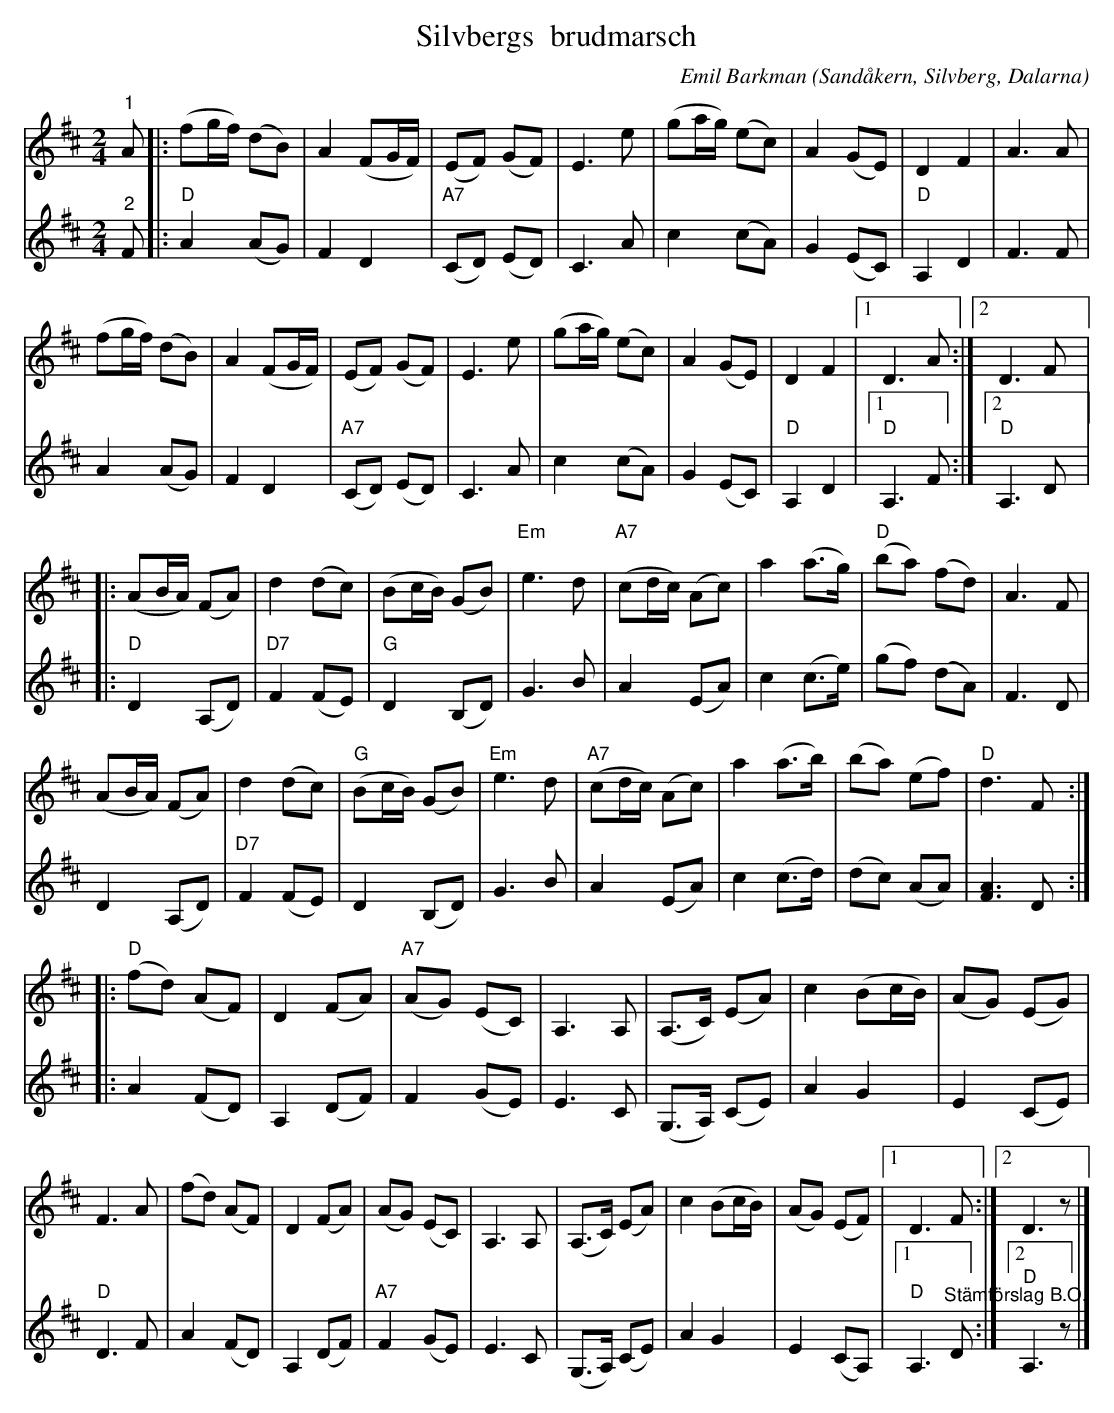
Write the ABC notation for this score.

X:1
T:Silvbergs  brudmarsch
C:Emil Barkman
O:Sandåkern, Silvberg, Dalarna
L:1/8
M:2/4
K:D
V:1
"^1" A |: (fg/f/) (dB) | A2 (FG/F/) | (EF) (GF) | E3 e | (ga/g/) (ec) | A2 (GE) | D2 F2 | A3 A |
(fg/f/) (dB) | A2 (FG/F/) | (EF) (GF) | E3 e | (ga/g/) (ec) | A2 (GE) | D2 F2 |1 D3 A :|2 D3 F |:
(AB/A/) (FA) | d2 (dc) | (Bc/B/) (GB) |"Em" e3 d |"A7" (cd/c/) (Ac) | a2 (a>g) |"D" (ba) (fd) | A3 F |
(AB/A/) (FA) | d2 (dc) |"G" (Bc/B/) (GB) |"Em" e3 d |"A7" (cd/c/) (Ac) | a2 (a>b) | (ba) (ef) |"D" d3 F ::
"D" (fd) (AF) | D2 (FA) |"A7" (AG) (EC) | A,3 A, | (A,>C) (EA) | c2 (Bc/B/) | (AG) (EG) |
F3 A | (fd) (AF) | D2 (FA) | (AG) (EC) | A,3 A, | (A,>C) (EA) | c2 (Bc/B/) | (AG) (EF) |1 D3 F :|2 D3 z |]
V:2
"^2" F |:"D" A2 (AG) | F2 D2 |"A7" (CD) (ED) | C3 A | c2 (cA) | G2 (EC) |"D" A,2 D2 | F3 F |
A2 (AG) | F2 D2 |"A7" (CD) (ED) | C3 A | c2 (cA) | G2 (EC) |"D" A,2 D2 |1"D" A,3 F :|2 "D" A,3 D |:
"D" D2 (A,D) |"D7" F2 (FE) |"G" D2 (B,D) | G3 B | A2 (EA) | c2 (c>e) | (gf) (dA) | F3 D |
D2 (A,D) |"D7" F2 (FE) | D2 (B,D) | G3 B | A2 (EA) | c2 (c>d) | (dc) (AA) | [FA]3 D ::
A2 (FD) | A,2 (DF) | F2 (GE) | E3 C | (G,>A,) (CE) | A2 G2 | E2 (CE) |"D" D3 F | A2 (FD) |
A,2 (DF) |"A7" F2 (GE) | E3 C | (G,>A,) (CE) | A2 G2 | E2 (CA,) |1 "D" A,3"^Stämförslag B.O." D :|2"D" A,3 z |]
